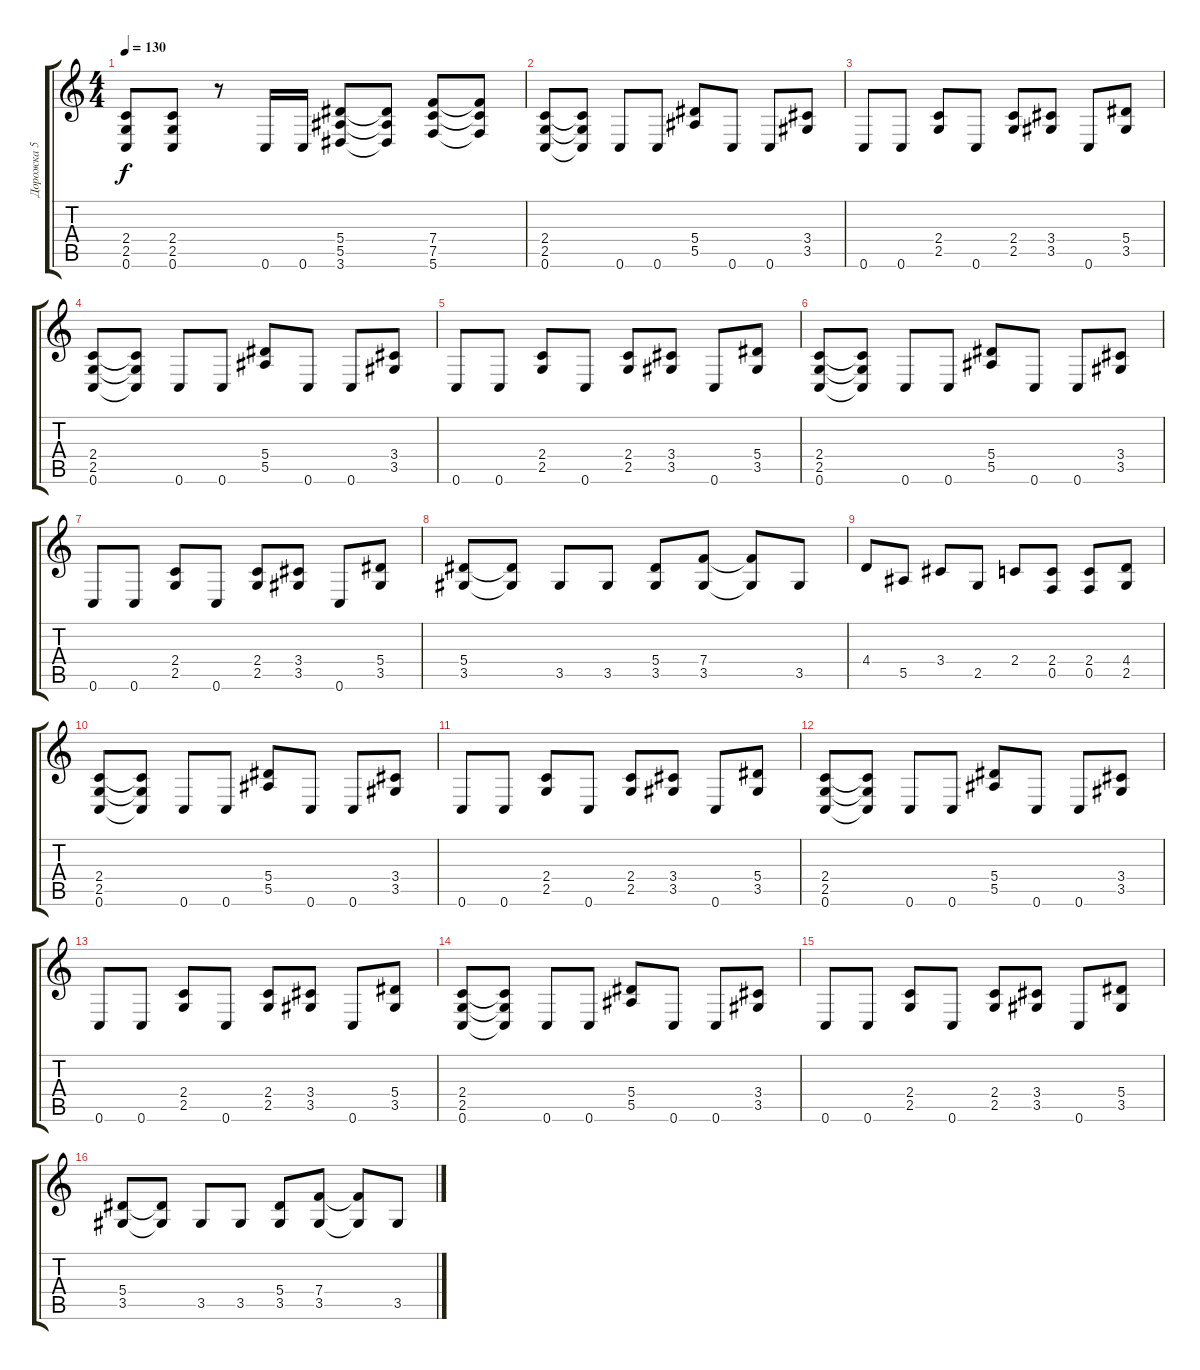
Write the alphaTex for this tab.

\track ("Дорожка 5" "Дорожка 5") {instrument distortionguitar}
\staff {score tabs}
\tuning (C4 G3 Eb3 Bb2 F2 C2) {hide}
\ts (4 4)
\tempo 130
\clef g2
\ks c
(2.4 2.5 0.6).8{dy f} (2.4 2.5 0.6).8 r.8 0.6.16 0.6.16 (5.4 5.5 3.6).8 (5.4{t} 5.5{t} 3.6{t}).8 (7.4 7.5 5.6).8 (7.4{t} 7.5{t} 5.6{t}).8 |
(2.4 2.5 0.6).8 (2.4{t} 2.5{t} 0.6{t}).8 0.6.8 0.6.8 (5.4 5.5).8 0.6.8 0.6.8 (3.4 3.5).8 |
0.6.8 0.6.8 (2.4 2.5).8 0.6.8 (2.4 2.5).8 (3.4 3.5).8 0.6.8 (5.4 3.5).8 |
(2.4 2.5 0.6).8 (2.4{t} 2.5{t} 0.6{t}).8 0.6.8 0.6.8 (5.4 5.5).8 0.6.8 0.6.8 (3.4 3.5).8 |
0.6.8 0.6.8 (2.4 2.5).8 0.6.8 (2.4 2.5).8 (3.4 3.5).8 0.6.8 (5.4 3.5).8 |
(2.4 2.5 0.6).8 (2.4{t} 2.5{t} 0.6{t}).8 0.6.8 0.6.8 (5.4 5.5).8 0.6.8 0.6.8 (3.4 3.5).8 |
0.6.8 0.6.8 (2.4 2.5).8 0.6.8 (2.4 2.5).8 (3.4 3.5).8 0.6.8 (5.4 3.5).8 |
(5.4 3.5).8 (5.4{t} 3.5{t}).8 3.5.8 3.5.8 (5.4 3.5).8 (7.4 3.5).8 (7.4{t} 3.5{t}).8 3.5.8 |
4.4.8 5.5.8 3.4.8 2.5.8 2.4.8 (2.4 0.5).8 (2.4 0.5).8 (4.4 2.5).8 |
(2.4 2.5 0.6).8 (2.4{t} 2.5{t} 0.6{t}).8 0.6.8 0.6.8 (5.4 5.5).8 0.6.8 0.6.8 (3.4 3.5).8 |
0.6.8 0.6.8 (2.4 2.5).8 0.6.8 (2.4 2.5).8 (3.4 3.5).8 0.6.8 (5.4 3.5).8 |
(2.4 2.5 0.6).8 (2.4{t} 2.5{t} 0.6{t}).8 0.6.8 0.6.8 (5.4 5.5).8 0.6.8 0.6.8 (3.4 3.5).8 |
0.6.8 0.6.8 (2.4 2.5).8 0.6.8 (2.4 2.5).8 (3.4 3.5).8 0.6.8 (5.4 3.5).8 |
(2.4 2.5 0.6).8 (2.4{t} 2.5{t} 0.6{t}).8 0.6.8 0.6.8 (5.4 5.5).8 0.6.8 0.6.8 (3.4 3.5).8 |
0.6.8 0.6.8 (2.4 2.5).8 0.6.8 (2.4 2.5).8 (3.4 3.5).8 0.6.8 (5.4 3.5).8 |
(5.4 3.5).8 (5.4{t} 3.5{t}).8 3.5.8 3.5.8 (5.4 3.5).8 (7.4 3.5).8 (7.4{t} 3.5{t}).8 3.5.8
